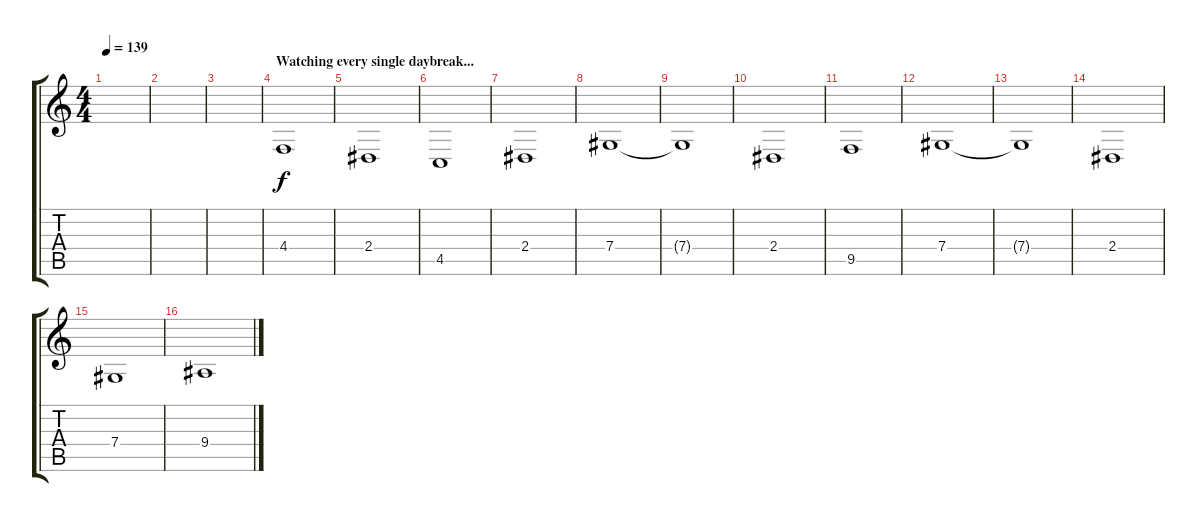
\track "" {instrument stringensemble1}
\staff {score tabs}
\tuning (Eb4 Bb3 Gb3 Db3 Ab2 Eb2) {hide}
\ts (4 4)
\tempo 139
\clef g2
\ks c
|
|
|
\section ("" "Watching every single daybreak...")
4.4.1 |
2.4.1 |
4.5.1 |
2.4.1 |
7.4.1 |
7.4{t}.1 |
2.4.1 |
9.5.1 |
7.4.1 |
7.4{t}.1 |
2.4.1 |
7.4.1 |
9.4.1
